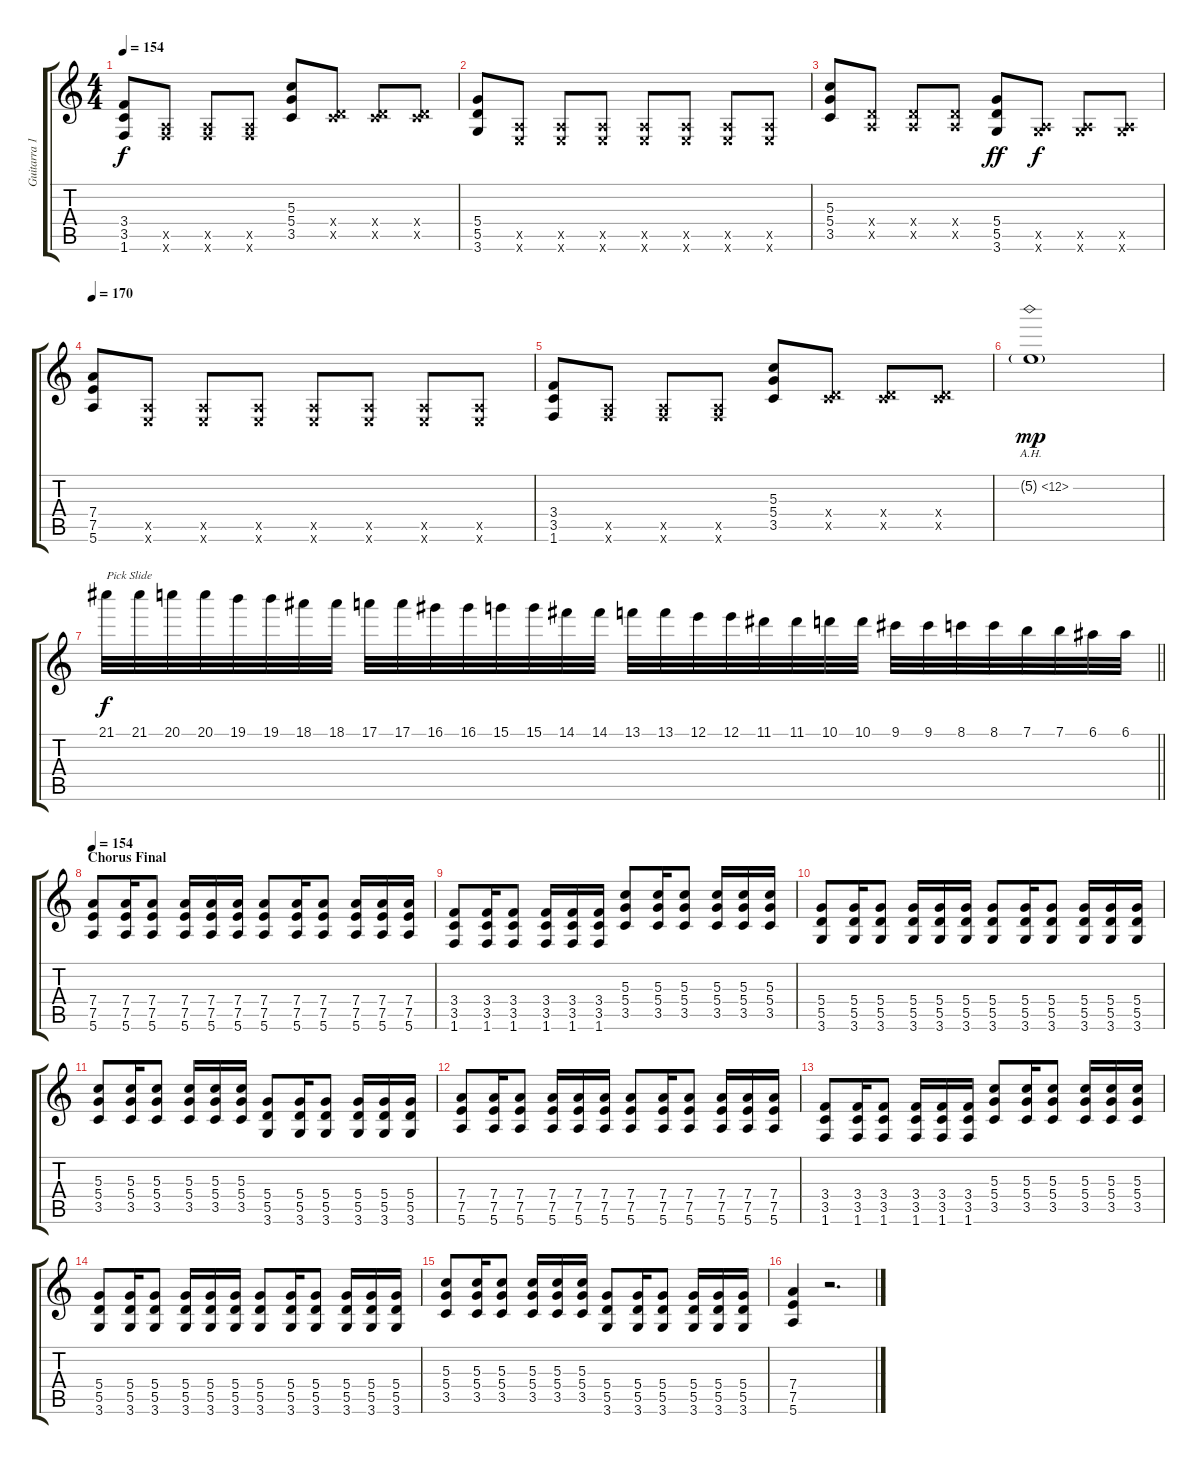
\track ("Guitarra 1 - Mathias" "Guitarra 1") {instrument distortionguitar}
\staff {score tabs}
\tuning (E4 B3 G3 D3 A2 E2) {hide}
\ts (4 4)
\tempo 154
\clef g2
\ks c
(3.4 3.5 1.6).8{dy f} (0.5{x} 1.6{x}).8 (0.5{x} 1.6{x}).8 (0.5{x} 1.6{x}).8 (5.3 5.4 3.5).8 (0.4{x} 3.5{x}).8 (0.4{x} 3.5{x}).8 (0.4{x} 3.5{x}).8 |
(5.4 5.5 3.6).8 (0.5{x} 0.6{x}).8 (0.5{x} 0.6{x}).8 (0.5{x} 0.6{x}).8 (0.5{x} 0.6{x}).8 (0.5{x} 0.6{x}).8 (0.5{x} 0.6{x}).8 (0.5{x} 0.6{x}).8 |
(5.3 5.4 3.5).8 (0.4{x} 0.5{x}).8 (0.4{x} 0.5{x}).8 (0.4{x} 0.5{x}).8 (5.4 5.5 3.6).8{dy ff} (0.5{x} 3.6{x}).8{dy f} (0.5{x} 3.6{x}).8 (0.5{x} 3.6{x}).8 |
\tempo 170
(7.4 7.5 5.6).8{volume 12 instrument distortionguitar} (0.5{x} 0.6{x}).8 (0.5{x} 0.6{x}).8 (0.5{x} 0.6{x}).8 (0.5{x} 0.6{x}).8 (0.5{x} 0.6{x}).8 (0.5{x} 0.6{x}).8 (0.5{x} 0.6{x}).8 |
(3.4 3.5 1.6).8 (0.5{x} 1.6{x}).8 (0.5{x} 1.6{x}).8 (0.5{x} 1.6{x}).8 (5.3 5.4 3.5).8 (0.4{x} 3.5{x}).8 (0.4{x} 3.5{x}).8 (0.4{x} 3.5{x}).8 |
5.2{ah 7 g}.1{dy mp} |
\barLineRight lightlight
21.1.32{txt "Pick Slide" dy f volume 10 instrument guitarfretnoise} 21.1.32 20.1.32 20.1.32 19.1.32 19.1.32 18.1.32 18.1.32 17.1.32 17.1.32 16.1.32 16.1.32 15.1.32 15.1.32 14.1.32 14.1.32 13.1.32 13.1.32 12.1.32 12.1.32 11.1.32 11.1.32 10.1.32 10.1.32 9.1.32 9.1.32 8.1.32 8.1.32 7.1.32 7.1.32 6.1.32 6.1.32 |
\section ("" "Chorus Final")
\tempo 154
(7.4 7.5 5.6).8{instrument distortionguitar} (7.4 7.5 5.6).16 (7.4 7.5 5.6).8 (7.4 7.5 5.6).16 (7.4 7.5 5.6).16 (7.4 7.5 5.6).16 (7.4 7.5 5.6).8 (7.4 7.5 5.6).16 (7.4 7.5 5.6).8 (7.4 7.5 5.6).16 (7.4 7.5 5.6).16 (7.4 7.5 5.6).16 |
(3.4 3.5 1.6).8 (3.4 3.5 1.6).16 (3.4 3.5 1.6).8 (3.4 3.5 1.6).16 (3.4 3.5 1.6).16 (3.4 3.5 1.6).16 (5.3 5.4 3.5).8 (5.3 5.4 3.5).16 (5.3 5.4 3.5).8 (5.3 5.4 3.5).16 (5.3 5.4 3.5).16 (5.3 5.4 3.5).16 |
(5.4 5.5 3.6).8 (5.4 5.5 3.6).16 (5.4 5.5 3.6).8 (5.4 5.5 3.6).16 (5.4 5.5 3.6).16 (5.4 5.5 3.6).16 (5.4 5.5 3.6).8 (5.4 5.5 3.6).16 (5.4 5.5 3.6).8 (5.4 5.5 3.6).16 (5.4 5.5 3.6).16 (5.4 5.5 3.6).16 |
(5.3 5.4 3.5).8 (5.3 5.4 3.5).16 (5.3 5.4 3.5).8 (5.3 5.4 3.5).16 (5.3 5.4 3.5).16 (5.3 5.4 3.5).16 (5.4 5.5 3.6).8 (5.4 5.5 3.6).16 (5.4 5.5 3.6).8 (5.4 5.5 3.6).16 (5.4 5.5 3.6).16 (5.4 5.5 3.6).16 |
(7.4 7.5 5.6).8 (7.4 7.5 5.6).16 (7.4 7.5 5.6).8 (7.4 7.5 5.6).16 (7.4 7.5 5.6).16 (7.4 7.5 5.6).16 (7.4 7.5 5.6).8 (7.4 7.5 5.6).16 (7.4 7.5 5.6).8 (7.4 7.5 5.6).16 (7.4 7.5 5.6).16 (7.4 7.5 5.6).16 |
(3.4 3.5 1.6).8 (3.4 3.5 1.6).16 (3.4 3.5 1.6).8 (3.4 3.5 1.6).16 (3.4 3.5 1.6).16 (3.4 3.5 1.6).16 (5.3 5.4 3.5).8 (5.3 5.4 3.5).16 (5.3 5.4 3.5).8 (5.3 5.4 3.5).16 (5.3 5.4 3.5).16 (5.3 5.4 3.5).16 |
(5.4 5.5 3.6).8 (5.4 5.5 3.6).16 (5.4 5.5 3.6).8 (5.4 5.5 3.6).16 (5.4 5.5 3.6).16 (5.4 5.5 3.6).16 (5.4 5.5 3.6).8 (5.4 5.5 3.6).16 (5.4 5.5 3.6).8 (5.4 5.5 3.6).16 (5.4 5.5 3.6).16 (5.4 5.5 3.6).16 |
(5.3 5.4 3.5).8 (5.3 5.4 3.5).16 (5.3 5.4 3.5).8 (5.3 5.4 3.5).16 (5.3 5.4 3.5).16 (5.3 5.4 3.5).16 (5.4 5.5 3.6).8 (5.4 5.5 3.6).16 (5.4 5.5 3.6).8 (5.4 5.5 3.6).16 (5.4 5.5 3.6).16 (5.4 5.5 3.6).16 |
(7.4 7.5 5.6).4 r.2{d}
